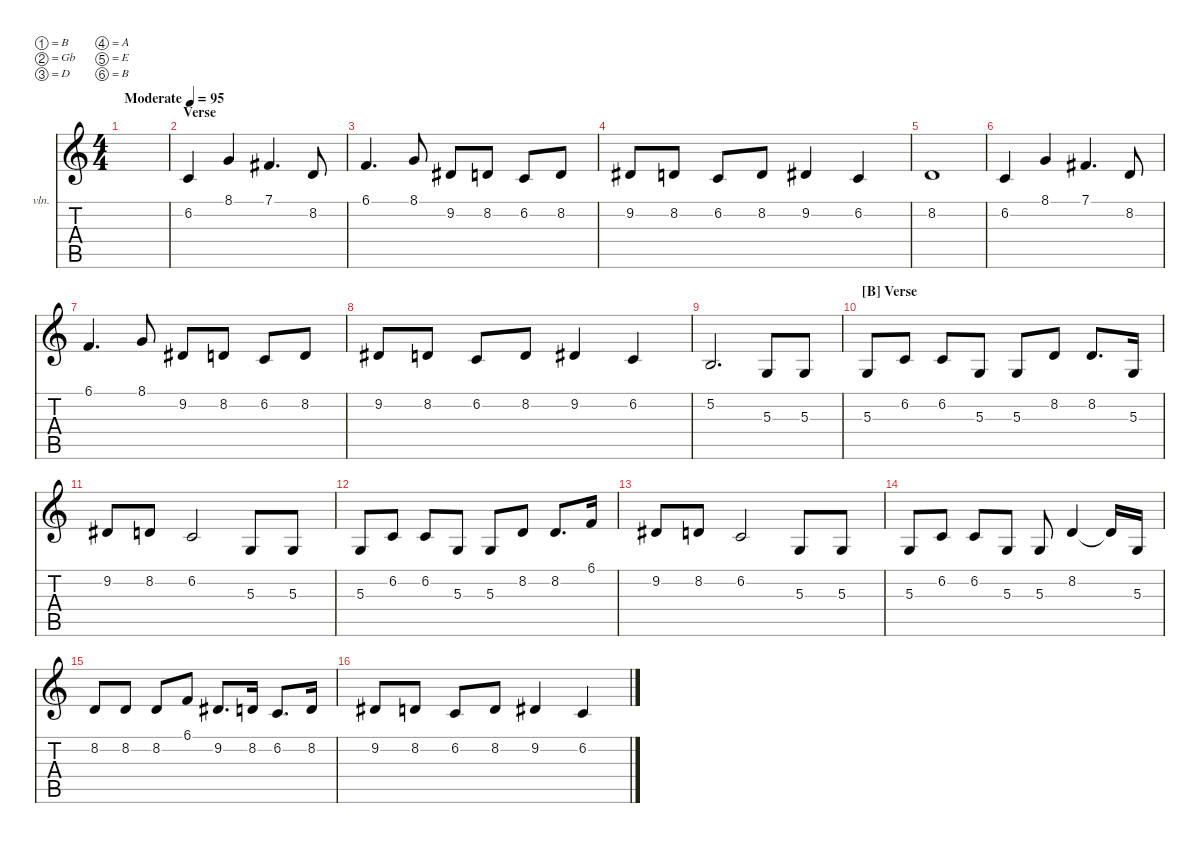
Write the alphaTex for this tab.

\defaultSystemsLayout 4
\hideDynamics
\bracketExtendMode nobrackets
\firstSystemTrackNameOrientation horizontal
\otherSystemsTrackNameOrientation horizontal
\track ("Vocals" "vln.") {instrument synthstrings1}
\staff {score tabs}
\tuning (B3 Gb3 D3 A2 E2 B1)
\ts (4 4)
\beaming (8 2 2 2 2)
\scale
1.04794
\tempo (95 "Moderate")
\accidentals auto
\clef g2
\ottava regular
\simile none
\ks c
|
\section ("" "Verse")
\scale
0.952065 6.2.4{beam Up} 8.1.4{beam Up} 7.1{acc #}.4{d beam Up} 8.2.8{beam Up} |
\scale
1.03043 6.1.4{d beam Up} 8.1.8{beam Up} 9.2{acc #}.8{beam Up} 8.2.8{beam Up} 6.2.8{beam Up} 8.2.8{beam Up} |
\scale
0.969568 9.2{acc #}.8{beam Up} 8.2.8{beam Up} 6.2.8{beam Up} 8.2.8{beam Up} 9.2{acc #}.4{beam Up} 6.2.4{beam Up} |
\scale
1.03043 8.2.1{beam Up} |
\scale
0.969568 6.2.4{beam Up} 8.1.4{beam Up} 7.1{acc #}.4{d beam Up} 8.2.8{beam Up} |
\scale
1.03043 6.1.4{d beam Up} 8.1.8{beam Up} 9.2{acc #}.8{beam Up} 8.2.8{beam Up} 6.2.8{beam Up} 8.2.8{beam Up} |
\scale
0.969568 9.2{acc #}.8{beam Up} 8.2.8{beam Up} 6.2.8{beam Up} 8.2.8{beam Up} 9.2{acc #}.4{beam Up} 6.2.4{beam Up} |
\scale
1.03043 5.2.2{d beam Up} 5.3.8{beam Up} 5.3.8{beam Up} |
\section ("B" "Verse")
\scale
0.969568 5.3.8{beam Up} 6.2.8{beam Up} 6.2.8{beam Up} 5.3.8{beam Up} 5.3.8{beam Up} 8.2.8{beam Up} 8.2.8{d beam Up} 5.3.16{beam Up} |
\scale
1.03043 9.2{acc #}.8{beam Up} 8.2.8{beam Up} 6.2.2{beam Up} 5.3.8{beam Up} 5.3.8{beam Up} |
\scale
0.969568 5.3.8{beam Up} 6.2.8{beam Up} 6.2.8{beam Up} 5.3.8{beam Up} 5.3.8{beam Up} 8.2.8{beam Up} 8.2.8{d beam Up} 6.1.16{beam Up} |
\scale
1.03043 9.2{acc #}.8{beam Up} 8.2.8{beam Up} 6.2.2{beam Up} 5.3.8{beam Up} 5.3.8{beam Up} |
\scale
0.969568 5.3.8{beam Up} 6.2.8{beam Up} 6.2.8{beam Up} 5.3.8{beam Up} 5.3.8{beam Up} 8.2.4{beam Up} 8.2{t}.16{beam Up} 5.3.16{beam Up} |
\scale
1.03043 8.2.8{beam Up} 8.2.8{beam Up} 8.2.8{beam Up} 6.1.8{beam Up} 9.2{acc #}.8{d beam Up} 8.2.16{beam Up} 6.2.8{d beam Up} 8.2.16{beam Up} |
\scale
0.969568 9.2{acc #}.8{beam Up} 8.2.8{beam Up} 6.2.8{beam Up} 8.2.8{beam Up} 9.2{acc #}.4{beam Up} 6.2.4{beam Up}
